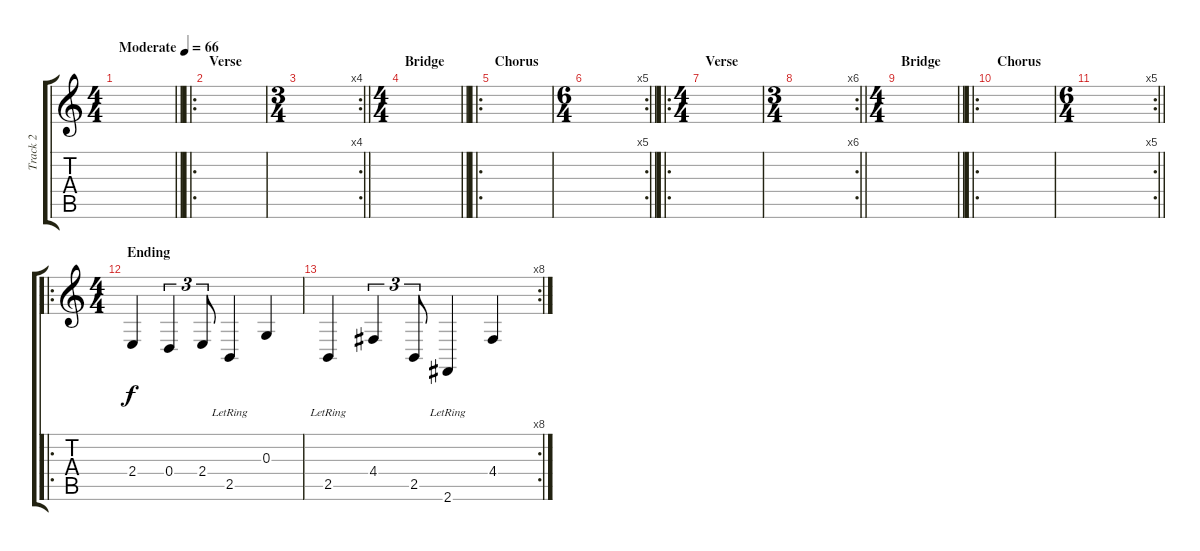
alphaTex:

\track ("Track 2" "Track 2") {instrument pad3polysynth}
\staff {score tabs}
\tuning (E4 B3 G3 D3 A2 E2) {hide}
\ts (4 4)
\tempo (66 "Moderate")
\clef g2
\barLineRight lightlight
\ks c
|
\ro
\section ("" "Verse")
|
\rc 4
\ts (3 4)
\barLineRight lightlight
|
\ts (4 4)
\section ("" "Bridge")
\barLineRight lightlight
|
\ro
\section ("" "Chorus")
|
\rc 5
\ts (6 4)
\barLineRight lightlight
|
\ro
\ts (4 4)
\section ("" "Verse")
|
\rc 6
\ts (3 4)
\barLineRight lightlight
|
\ts (4 4)
\section ("" "Bridge")
\barLineRight lightlight
|
\ro
\section ("" "Chorus")
|
\rc 5
\ts (6 4)
\barLineRight lightlight
|
\ro
\ts (4 4)
\section ("" "Ending")
2.4.4 0.4.4{tu (3 2)} 2.4.8{tu (3 2)} 2.5{lr}.4 0.3.4 |
\rc 8
2.5{lr}.4 4.4.4{tu (3 2)} 2.5.8{tu (3 2)} 2.6{lr}.4 4.4.4
